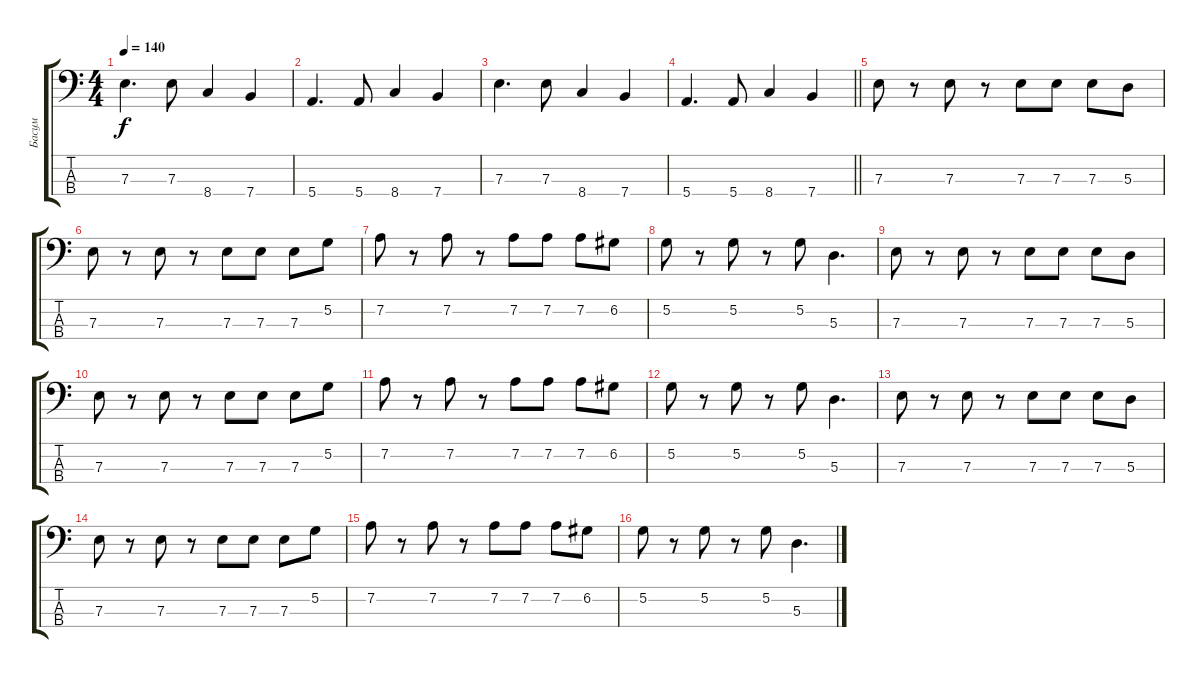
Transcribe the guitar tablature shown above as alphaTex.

\track ("Басум" "Басум") {instrument electricbassfinger}
\staff {score tabs}
\tuning (G2 D2 A1 E1) {hide}
\ts (4 4)
\tempo 140
\clef f4
\ks c
7.3.4{d dy f} 7.3.8 8.4.4 7.4.4 |
5.4.4{d} 5.4.8 8.4.4 7.4.4 |
7.3.4{d} 7.3.8 8.4.4 7.4.4 |
\barLineRight lightlight
5.4.4{d} 5.4.8 8.4.4 7.4.4 |
7.3.8 r.8 7.3.8 r.8 7.3.8 7.3.8 7.3.8 5.3.8 |
7.3.8 r.8 7.3.8 r.8 7.3.8 7.3.8 7.3.8 5.2.8 |
7.2.8 r.8 7.2.8 r.8 7.2.8 7.2.8 7.2.8 6.2.8 |
5.2.8 r.8 5.2.8 r.8 5.2.8 5.3.4{d} |
7.3.8 r.8 7.3.8 r.8 7.3.8 7.3.8 7.3.8 5.3.8 |
7.3.8 r.8 7.3.8 r.8 7.3.8 7.3.8 7.3.8 5.2.8 |
7.2.8 r.8 7.2.8 r.8 7.2.8 7.2.8 7.2.8 6.2.8 |
5.2.8 r.8 5.2.8 r.8 5.2.8 5.3.4{d} |
7.3.8 r.8 7.3.8 r.8 7.3.8 7.3.8 7.3.8 5.3.8 |
7.3.8 r.8 7.3.8 r.8 7.3.8 7.3.8 7.3.8 5.2.8 |
7.2.8 r.8 7.2.8 r.8 7.2.8 7.2.8 7.2.8 6.2.8 |
5.2.8 r.8 5.2.8 r.8 5.2.8 5.3.4{d}
